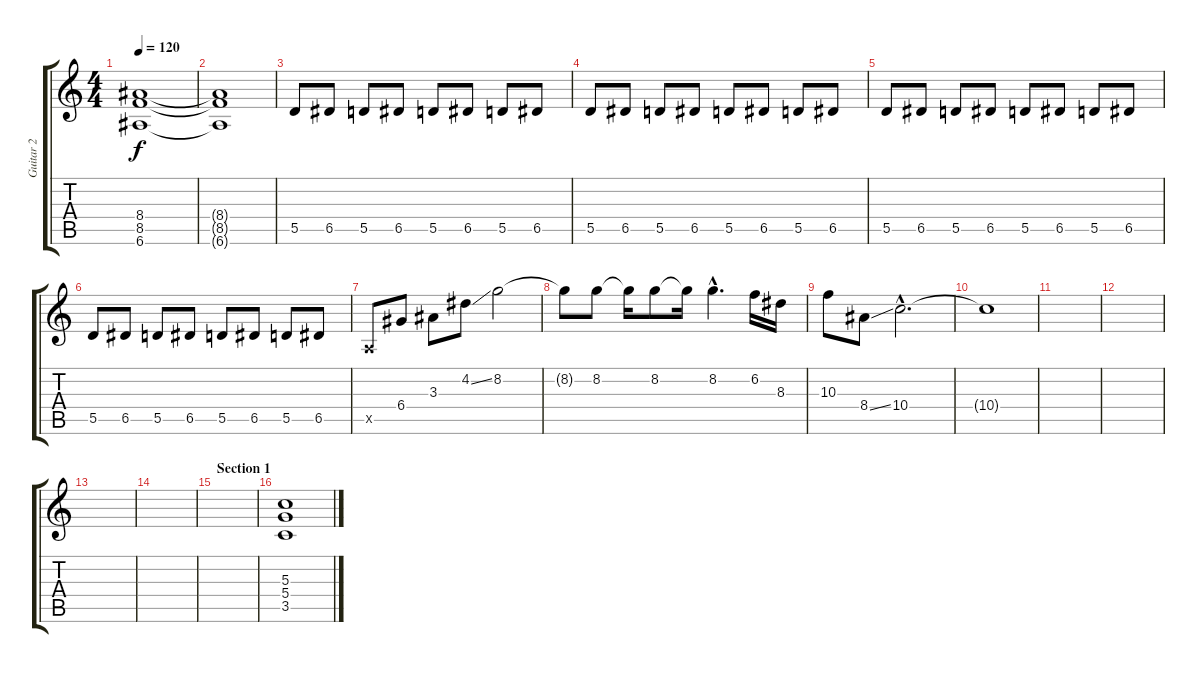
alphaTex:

\track ("Guitar 2" "Guitar 2") {instrument acousticguitarsteel}
\staff {score tabs}
\tuning (E4 B3 G3 D3 A2 E2) {hide}
\ts (4 4)
\tempo 120
\clef g2
\ks c
(8.4 8.5 6.6).1{dy f} |
(8.4{t} 8.5{t} 6.6{t}).1 |
5.5.8{volume 12 instrument distortionguitar} 6.5.8 5.5.8 6.5.8 5.5.8 6.5.8 5.5.8 6.5.8 |
5.5.8 6.5.8 5.5.8 6.5.8 5.5.8 6.5.8 5.5.8 6.5.8 |
5.5.8 6.5.8 5.5.8 6.5.8 5.5.8 6.5.8 5.5.8 6.5.8 |
5.5.8 6.5.8 5.5.8 6.5.8 5.5.8 6.5.8 5.5.8 6.5.8 |
0.5{x}.8{volume 15 instrument distortionguitar} 6.4.8 3.3.8 4.2{ss}.8 8.2.2 |
8.2{t}.8{volume 15 instrument distortionguitar} 8.2.8 8.2{t}.16 8.2.8 8.2{t}.16 8.2{hac}.4{d} 6.2.16 8.3.16 |
10.3.8{volume 15 instrument distortionguitar} 8.4{ss}.8 10.4{hac}.2{d} |
10.4{t}.1 |
|
|
|
|
\section ("" "Section 1")
|
(5.3 5.4 3.5).1{volume 12 instrument distortionguitar}
